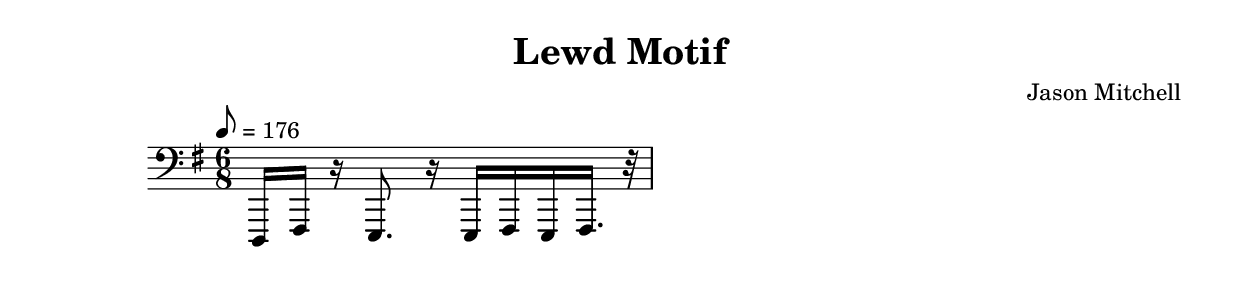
\language "english"
\version "2.18.2"
\header {
  title = "Lewd Motif"
  composer = "Jason Mitchell"
}
\score {
  \relative g,, {
      \new Staff {
        \set Staff.midiInstrument = #"electric bass (finger)"
        \key g \major
        \time 6/8
        \tempo 8 = 176
        \clef bass
        d16 fs16 r16 e8. r16 e16 fs16 e16 fs16. r32 |
      }
  }
  \layout { }
  \midi { }
}
